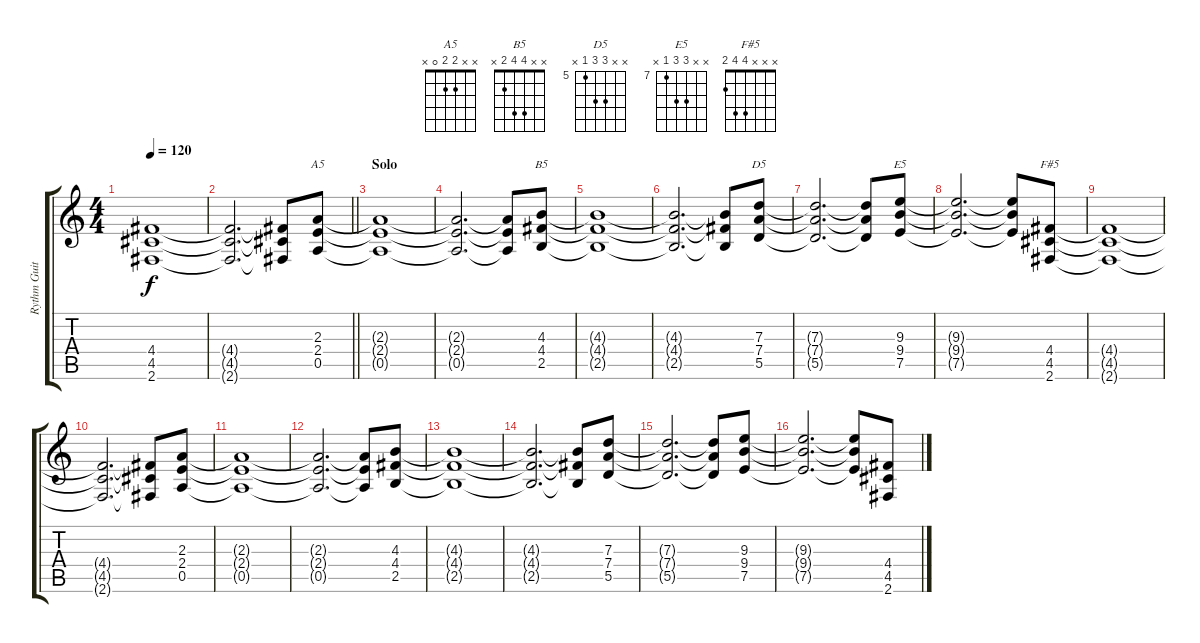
\track ("Rythm Guitar" "Rythm Guit") {instrument distortionguitar}
\staff {score tabs}
\tuning (E4 B3 G3 D3 A2 E2) {hide}
\chord ("A5" x x 2 2 0 x)
\chord ("B5" x x 4 4 2 x)
\chord ("D5" x x 7 7 5 x) {firstfret 5}
\chord ("E5" x x 9 9 7 x) {firstfret 7}
\chord ("F#5" x x x 4 4 2)
\ts (4 4)
\tempo 120
\clef g2
\ks c
(4.4{t} 4.5{t} 2.6{t}).1{dy f} |
\barLineRight lightlight
(4.4{t} 4.5{t} 2.6{t}).2{d} (4.4{t} 4.5{t} 2.6{t}).8 (2.3 2.4 0.5).8{ch "A5"} |
\section ("" "Solo")
(2.3{t} 2.4{t} 0.5{t}).1 |
(2.3{t} 2.4{t} 0.5{t}).2{d} (2.3{t} 2.4{t} 0.5{t}).8 (4.3 4.4 2.5).8{ch "B5"} |
(4.3{t} 4.4{t} 2.5{t}).1 |
(4.3{t} 4.4{t} 2.5{t}).2{d} (4.3{t} 4.4{t} 2.5{t}).8 (7.3 7.4 5.5).8{ch "D5"} |
(7.3{t} 7.4{t} 5.5{t}).2{d} (7.3{t} 7.4{t} 5.5{t}).8 (9.3 9.4 7.5).8{ch "E5"} |
(9.3{t} 9.4{t} 7.5{t}).2{d} (9.3{t} 9.4{t} 7.5{t}).8 (4.4 4.5 2.6).8{ch "F#5"} |
(4.4{t} 4.5{t} 2.6{t}).1 |
(4.4{t} 4.5{t} 2.6{t}).2{d} (4.4{t} 4.5{t} 2.6{t}).8 (2.3 2.4 0.5).8 |
(2.3{t} 2.4{t} 0.5{t}).1 |
(2.3{t} 2.4{t} 0.5{t}).2{d} (2.3{t} 2.4{t} 0.5{t}).8 (4.3 4.4 2.5).8 |
(4.3{t} 4.4{t} 2.5{t}).1 |
(4.3{t} 4.4{t} 2.5{t}).2{d} (4.3{t} 4.4{t} 2.5{t}).8 (7.3 7.4 5.5).8 |
(7.3{t} 7.4{t} 5.5{t}).2{d} (7.3{t} 7.4{t} 5.5{t}).8 (9.3 9.4 7.5).8 |
(9.3{t} 9.4{t} 7.5{t}).2{d} (9.3{t} 9.4{t} 7.5{t}).8 (4.4 4.5 2.6).8
